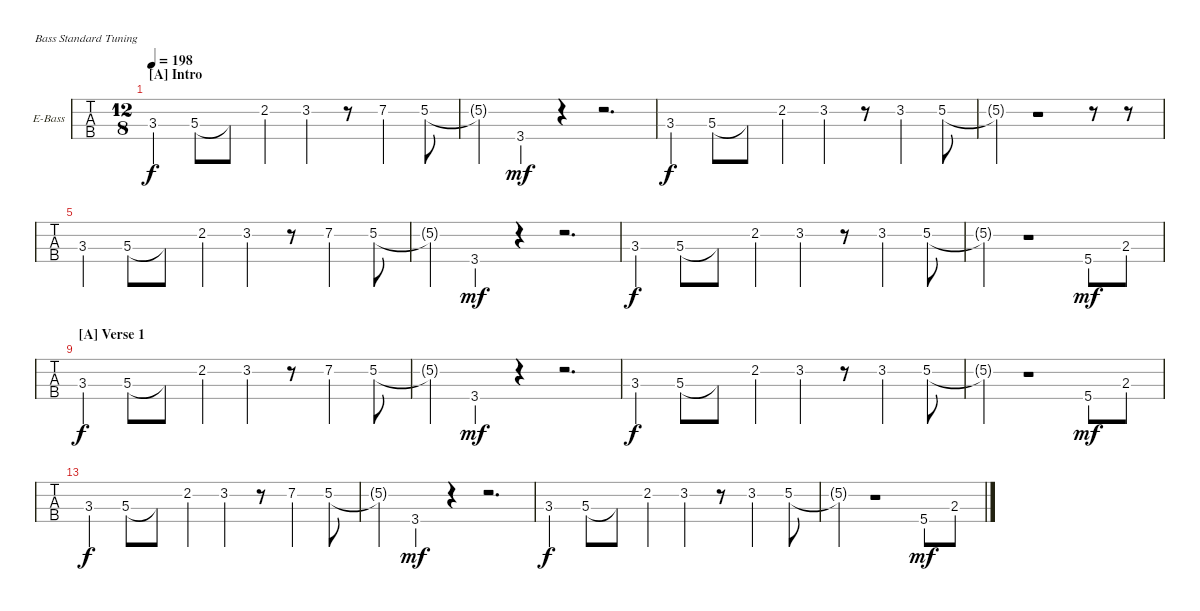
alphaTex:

\bracketExtendMode nobrackets
\firstSystemTrackNameOrientation horizontal
\otherSystemsTrackNameOrientation horizontal
\defaultBarNumberDisplay FirstOfSystem
\track ("Bass" "E-Bass") {instrument electricbassfinger}
\staff {tabs}
\tuning (G2 D2 A1 E1)
\ts (12 8)
\beaming (8 2 2 2 6)
\section ("A" "Intro")
\tempo 198
\clef f4
\ks c
3.3.4{dy f instrument electricbassfinger} 5.3.8 5.3{t}.8 2.2.4 3.2.4 r.8 7.2.4 5.2.8 |
5.2{t}.4 3.4.4{dy mf} r.4 r.2{d} |
3.3.4{dy f} 5.3.8 5.3{t}.8 2.2.4 3.2.4 r.8 3.2.4 5.2.8 |
5.2{t}.4 r.1 r.8 r.8 |
3.3.4 5.3.8 5.3{t}.8 2.2.4 3.2.4 r.8 7.2.4 5.2.8 |
5.2{t}.4 3.4.4{dy mf} r.4 r.2{d} |
3.3.4{dy f} 5.3.8 5.3{t}.8 2.2.4 3.2.4 r.8 3.2.4 5.2.8 |
5.2{t}.4 r.1 5.4.8{dy mf} 2.3.8 |
\section ("A" "Verse 1")
3.3.4{dy f} 5.3.8 5.3{t}.8 2.2.4 3.2.4 r.8 7.2.4 5.2.8 |
5.2{t}.4 3.4.4{dy mf} r.4 r.2{d} |
3.3.4{dy f} 5.3.8 5.3{t}.8 2.2.4 3.2.4 r.8 3.2.4 5.2.8 |
5.2{t}.4 r.1 5.4.8{dy mf} 2.3.8 |
3.3.4{dy f} 5.3.8 5.3{t}.8 2.2.4 3.2.4 r.8 7.2.4 5.2.8 |
5.2{t}.4 3.4.4{dy mf} r.4 r.2{d} |
3.3.4{dy f} 5.3.8 5.3{t}.8 2.2.4 3.2.4 r.8 3.2.4 5.2.8 |
5.2{t}.4 r.1 5.4.8{dy mf} 2.3.8
